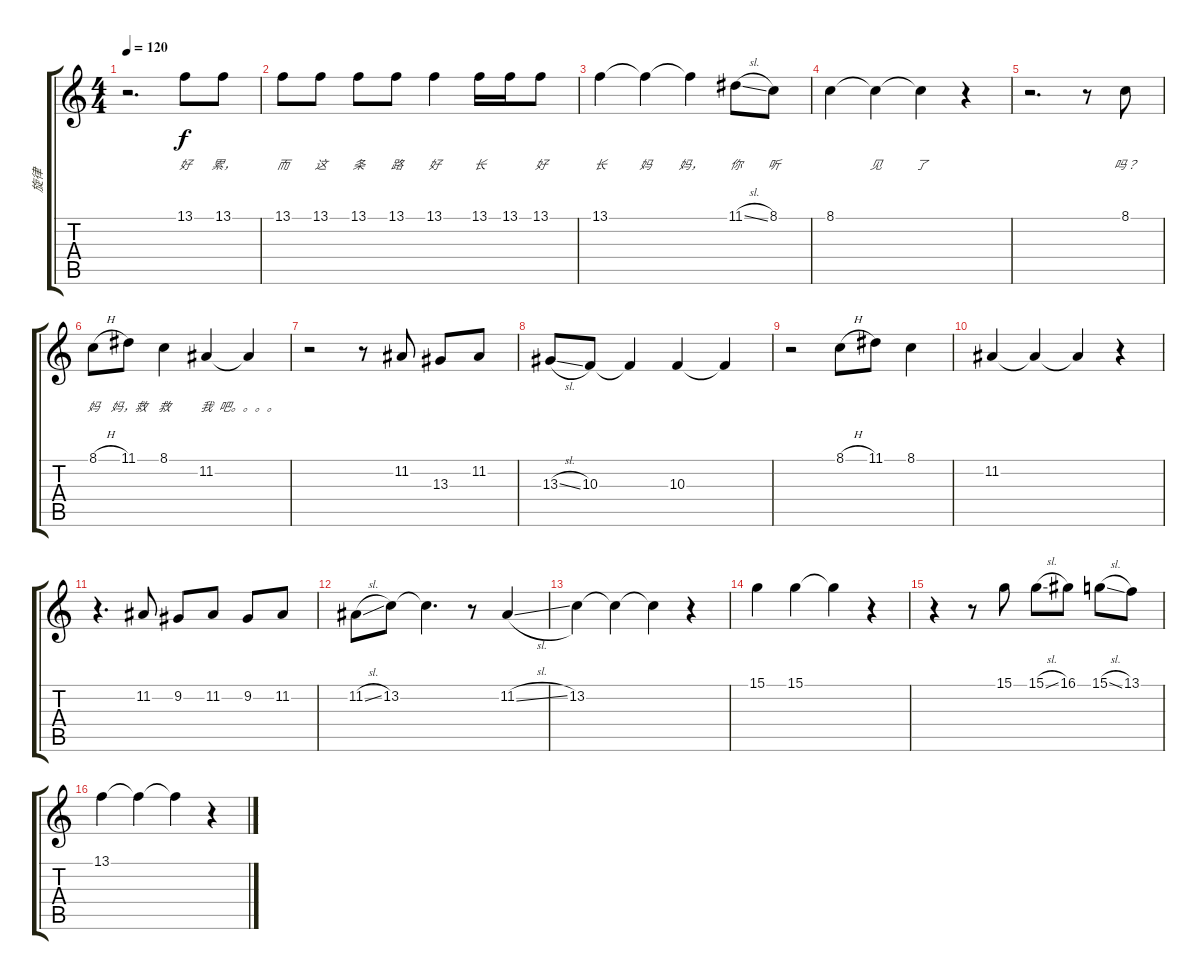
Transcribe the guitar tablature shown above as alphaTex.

\track ("旋律" "旋律") {instrument celesta}
\staff {score tabs}
\tuning (E4 B3 G3 D3 A2 E2) {hide}
\ts (4 4)
\tempo 120
\clef g2
\ks c
r.2{d dy f} 13.1.8{lyrics (0 "") lyrics (1 "好") lyrics (2 "") lyrics (3 "") lyrics (4 "")} 13.1.8{lyrics (0 "") lyrics (1 "累，") lyrics (2 "") lyrics (3 "") lyrics (4 "")} |
13.1.8{lyrics (0 "") lyrics (1 "而") lyrics (2 "") lyrics (3 "") lyrics (4 "")} 13.1.8{lyrics (0 "") lyrics (1 "这") lyrics (2 "") lyrics (3 "") lyrics (4 "")} 13.1.8{lyrics (0 "") lyrics (1 "条") lyrics (2 "") lyrics (3 "") lyrics (4 "")} 13.1.8{lyrics (0 "") lyrics (1 "路") lyrics (2 "") lyrics (3 "") lyrics (4 "")} 13.1.4{lyrics (0 "") lyrics (1 "好") lyrics (2 "") lyrics (3 "") lyrics (4 "")} 13.1.16{lyrics (0 "") lyrics (1 "长") lyrics (2 "") lyrics (3 "") lyrics (4 "")} 13.1.16{lyrics (0 "") lyrics (1 "") lyrics (2 "") lyrics (3 "") lyrics (4 "")} 13.1.8{lyrics (0 "") lyrics (1 "好") lyrics (2 "") lyrics (3 "") lyrics (4 "")} |
13.1.4{lyrics (0 "") lyrics (1 "长") lyrics (2 "") lyrics (3 "") lyrics (4 "")} 13.1{t}.4{lyrics (0 "") lyrics (1 "妈") lyrics (2 "") lyrics (3 "") lyrics (4 "")} 13.1{t}.4{lyrics (0 "") lyrics (1 "妈，") lyrics (2 "") lyrics (3 "") lyrics (4 "")} 11.1{sl}.8{lyrics (0 "") lyrics (1 "你") lyrics (2 "") lyrics (3 "") lyrics (4 "")} 8.1.8{lyrics (0 "") lyrics (1 "听") lyrics (2 "") lyrics (3 "") lyrics (4 "")} |
8.1.4{lyrics (0 "") lyrics (1 "") lyrics (2 "") lyrics (3 "") lyrics (4 "")} 8.1{t}.4{lyrics (0 "") lyrics (1 "见") lyrics (2 "") lyrics (3 "") lyrics (4 "")} 8.1{t}.4{lyrics (0 "") lyrics (1 "了") lyrics (2 "") lyrics (3 "") lyrics (4 "")} r.4 |
r.2{d} r.8 8.1.8{lyrics (0 "") lyrics (1 "吗？") lyrics (2 "") lyrics (3 "") lyrics (4 "")} |
8.1{h}.8{lyrics (0 "") lyrics (1 "妈") lyrics (2 "") lyrics (3 "") lyrics (4 "")} 11.1.8{lyrics (0 "") lyrics (1 "妈，救") lyrics (2 "") lyrics (3 "") lyrics (4 "")} 8.1.4{lyrics (0 "") lyrics (1 "救") lyrics (2 "") lyrics (3 "") lyrics (4 "")} 11.2.4{lyrics (0 "") lyrics (1 "我") lyrics (2 "") lyrics (3 "") lyrics (4 "")} 11.2{t}.4{lyrics (0 "") lyrics (1 "吧。。。。") lyrics (2 "") lyrics (3 "") lyrics (4 "")} |
r.2 r.8 11.2.8 13.3.8 11.2.8 |
13.3{sl}.8 10.3.8 10.3{t}.4 10.3.4 10.3{t}.4 |
r.2 8.1{h}.8 11.1.8 8.1.4 |
11.2.4 11.2{t}.4 11.2{t}.4 r.4 |
r.4{d} 11.2.8 9.2.8 11.2.8 9.2.8 11.2.8 |
11.2{sl}.8 13.2.8 13.2{t}.4{d} r.8 11.2{sl}.4 |
13.2.4 13.2{t}.4 13.2{t}.4 r.4 |
15.1.4 15.1.4 15.1{t}.4 r.4 |
r.4 r.8 15.1.8 15.1{sl}.8 16.1.8 15.1{sl}.8 13.1.8 |
13.1.4 13.1{t}.4 13.1{t}.4 r.4
